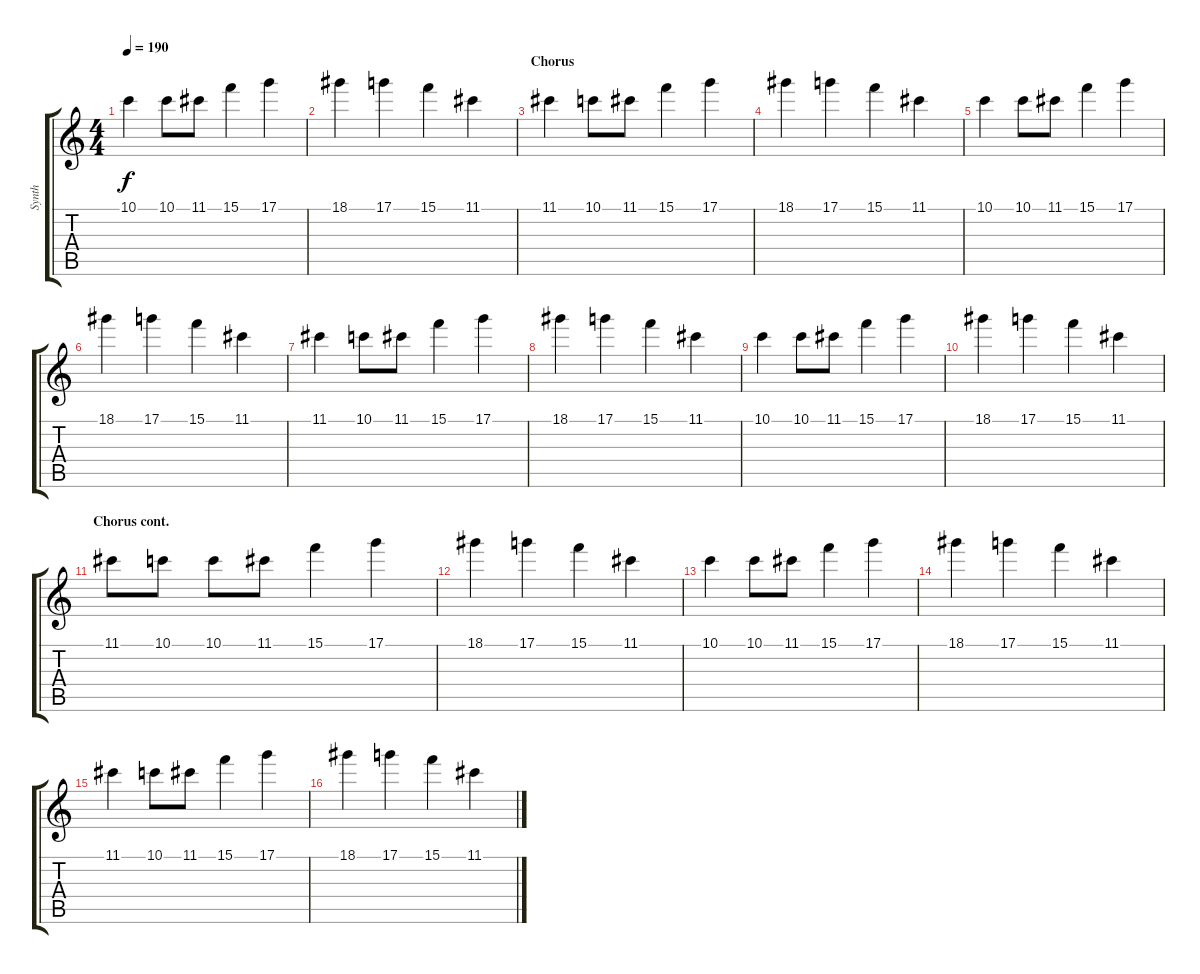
\track ("Synth" "Synth") {instrument electricguitarclean}
\staff {score tabs}
\tuning (D4 A3 F3 C3 G2 C2) {hide}
\ts (4 4)
\tempo 190
\clef g2
\ks aminor
10.1.4{dy f} 10.1.8 11.1.8 15.1.4 17.1.4 |
18.1.4 17.1.4 15.1.4 11.1.4 |
\section ("" "Chorus")
11.1.4 10.1.8 11.1.8 15.1.4 17.1.4 |
18.1.4 17.1.4 15.1.4 11.1.4 |
10.1.4 10.1.8 11.1.8 15.1.4 17.1.4 |
18.1.4 17.1.4 15.1.4 11.1.4 |
11.1.4 10.1.8 11.1.8 15.1.4 17.1.4 |
18.1.4 17.1.4 15.1.4 11.1.4 |
10.1.4 10.1.8 11.1.8 15.1.4 17.1.4 |
18.1.4 17.1.4 15.1.4 11.1.4 |
\section ("" "Chorus cont.")
11.1.8 10.1.8 10.1.8 11.1.8 15.1.4 17.1.4 |
18.1.4 17.1.4 15.1.4 11.1.4 |
10.1.4 10.1.8 11.1.8 15.1.4 17.1.4 |
18.1.4 17.1.4 15.1.4 11.1.4 |
11.1.4 10.1.8 11.1.8 15.1.4 17.1.4 |
18.1.4 17.1.4 15.1.4 11.1.4
